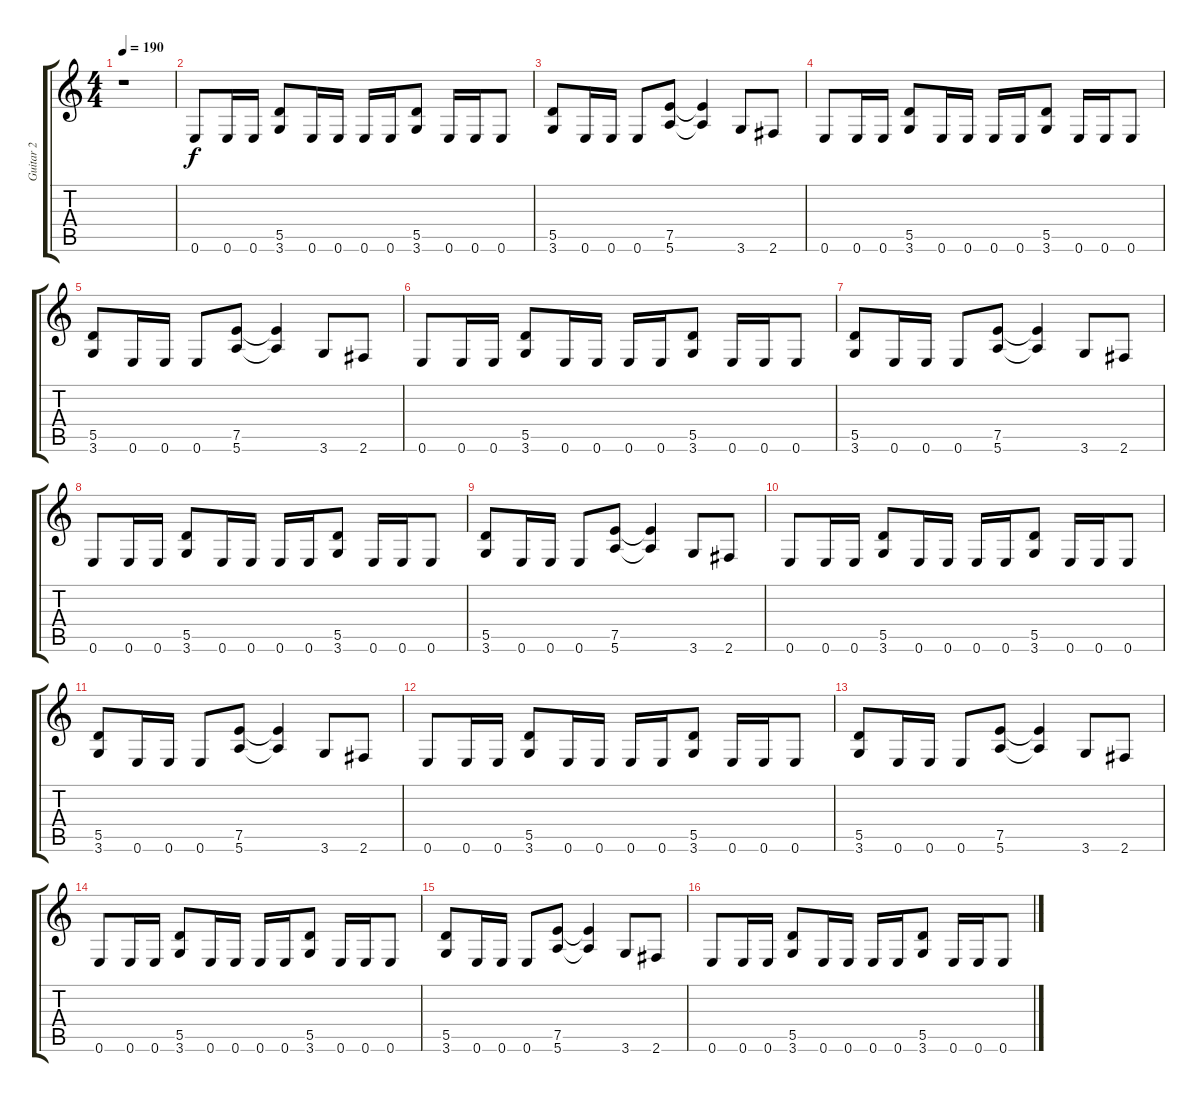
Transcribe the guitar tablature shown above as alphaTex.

\track ("Guitar 2" "Guitar 2") {instrument distortionguitar}
\staff {score tabs}
\tuning (E4 B3 G3 D3 A2 E2) {hide}
\ts (4 4)
\tempo 190
\clef g2
\ks c
r.1{dy f} |
0.6.8 0.6.16 0.6.16 (5.5 3.6).8 0.6.16 0.6.16 0.6.16 0.6.16 (5.5 3.6).8 0.6.16 0.6.16 0.6.8 |
(5.5 3.6).8 0.6.16 0.6.16 0.6.8 (7.5 5.6).8 (7.5{t} 5.6{t}).4 3.6.8 2.6.8 |
0.6.8 0.6.16 0.6.16 (5.5 3.6).8 0.6.16 0.6.16 0.6.16 0.6.16 (5.5 3.6).8 0.6.16 0.6.16 0.6.8 |
(5.5 3.6).8 0.6.16 0.6.16 0.6.8 (7.5 5.6).8 (7.5{t} 5.6{t}).4 3.6.8 2.6.8 |
0.6.8 0.6.16 0.6.16 (5.5 3.6).8 0.6.16 0.6.16 0.6.16 0.6.16 (5.5 3.6).8 0.6.16 0.6.16 0.6.8 |
(5.5 3.6).8 0.6.16 0.6.16 0.6.8 (7.5 5.6).8 (7.5{t} 5.6{t}).4 3.6.8 2.6.8 |
0.6.8 0.6.16 0.6.16 (5.5 3.6).8 0.6.16 0.6.16 0.6.16 0.6.16 (5.5 3.6).8 0.6.16 0.6.16 0.6.8 |
(5.5 3.6).8 0.6.16 0.6.16 0.6.8 (7.5 5.6).8 (7.5{t} 5.6{t}).4 3.6.8 2.6.8 |
0.6.8 0.6.16 0.6.16 (5.5 3.6).8 0.6.16 0.6.16 0.6.16 0.6.16 (5.5 3.6).8 0.6.16 0.6.16 0.6.8 |
(5.5 3.6).8 0.6.16 0.6.16 0.6.8 (7.5 5.6).8 (7.5{t} 5.6{t}).4 3.6.8 2.6.8 |
0.6.8 0.6.16 0.6.16 (5.5 3.6).8 0.6.16 0.6.16 0.6.16 0.6.16 (5.5 3.6).8 0.6.16 0.6.16 0.6.8 |
(5.5 3.6).8 0.6.16 0.6.16 0.6.8 (7.5 5.6).8 (7.5{t} 5.6{t}).4 3.6.8 2.6.8 |
0.6.8 0.6.16 0.6.16 (5.5 3.6).8 0.6.16 0.6.16 0.6.16 0.6.16 (5.5 3.6).8 0.6.16 0.6.16 0.6.8 |
(5.5 3.6).8 0.6.16 0.6.16 0.6.8 (7.5 5.6).8 (7.5{t} 5.6{t}).4 3.6.8 2.6.8 |
0.6.8 0.6.16 0.6.16 (5.5 3.6).8 0.6.16 0.6.16 0.6.16 0.6.16 (5.5 3.6).8 0.6.16 0.6.16 0.6.8
